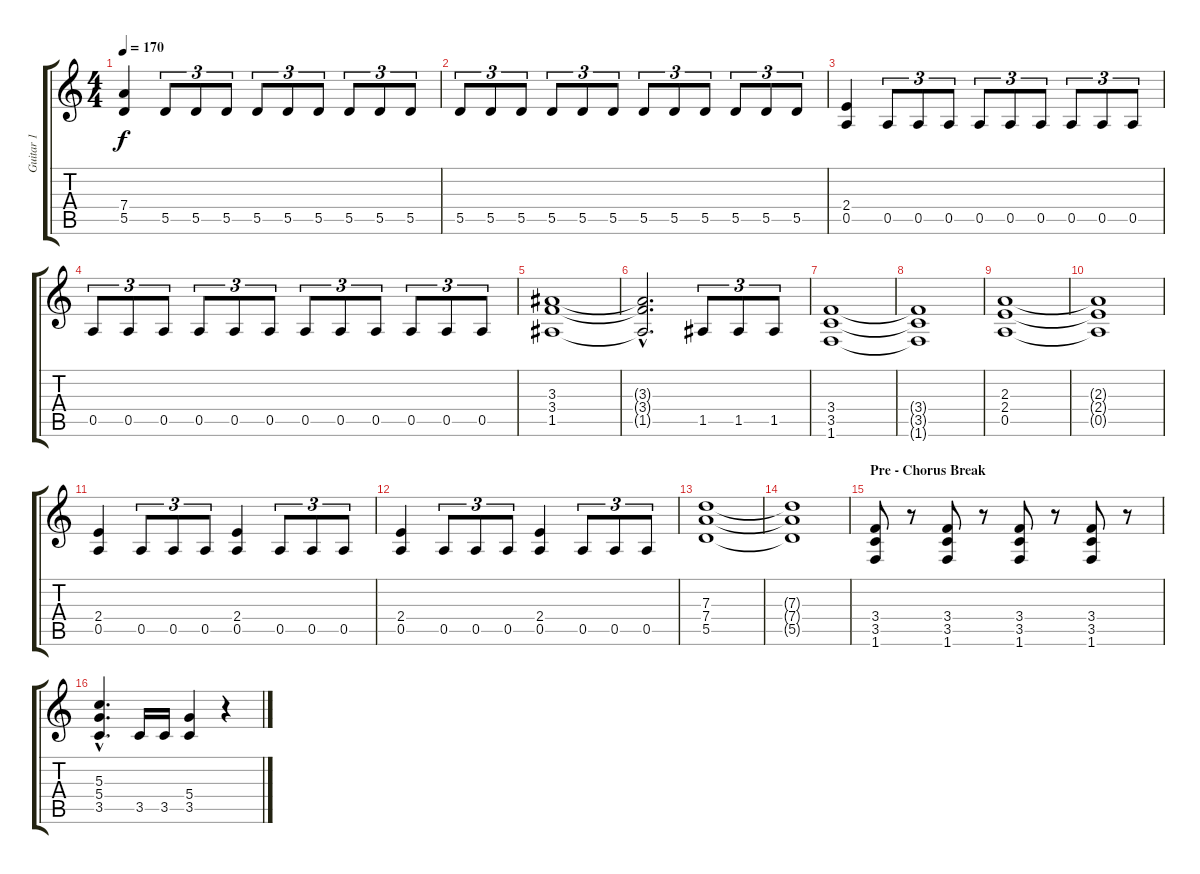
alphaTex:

\track ("Guitar 1" "Guitar 1") {instrument overdrivenguitar}
\staff {score tabs}
\tuning (E4 B3 G3 D3 A2 E2) {hide}
\ts (4 4)
\tempo 170
\clef g2
\ks c
(7.4 5.5).4{dy f} 5.5.8{tu (3 2)} 5.5.8{tu (3 2)} 5.5.8{tu (3 2)} 5.5.8{tu (3 2)} 5.5.8{tu (3 2)} 5.5.8{tu (3 2)} 5.5.8{tu (3 2)} 5.5.8{tu (3 2)} 5.5.8{tu (3 2)} |
5.5.8{tu (3 2)} 5.5.8{tu (3 2)} 5.5.8{tu (3 2)} 5.5.8{tu (3 2)} 5.5.8{tu (3 2)} 5.5.8{tu (3 2)} 5.5.8{tu (3 2)} 5.5.8{tu (3 2)} 5.5.8{tu (3 2)} 5.5.8{tu (3 2)} 5.5.8{tu (3 2)} 5.5.8{tu (3 2)} |
(2.4 0.5).4 0.5.8{tu (3 2)} 0.5.8{tu (3 2)} 0.5.8{tu (3 2)} 0.5.8{tu (3 2)} 0.5.8{tu (3 2)} 0.5.8{tu (3 2)} 0.5.8{tu (3 2)} 0.5.8{tu (3 2)} 0.5.8{tu (3 2)} |
0.5.8{tu (3 2)} 0.5.8{tu (3 2)} 0.5.8{tu (3 2)} 0.5.8{tu (3 2)} 0.5.8{tu (3 2)} 0.5.8{tu (3 2)} 0.5.8{tu (3 2)} 0.5.8{tu (3 2)} 0.5.8{tu (3 2)} 0.5.8{tu (3 2)} 0.5.8{tu (3 2)} 0.5.8{tu (3 2)} |
(3.3 3.4 1.5).1 |
(3.3{hac t} 3.4{hac t} 1.5{hac t}).2{d} 1.5.8{tu (3 2)} 1.5.8{tu (3 2)} 1.5.8{tu (3 2)} |
(3.4 3.5 1.6).1 |
(3.4{t} 3.5{t} 1.6{t}).1 |
(2.3 2.4 0.5).1 |
(2.3{t} 2.4{t} 0.5{t}).1 |
(2.4 0.5).4 0.5.8{tu (3 2)} 0.5.8{tu (3 2)} 0.5.8{tu (3 2)} (2.4 0.5).4 0.5.8{tu (3 2)} 0.5.8{tu (3 2)} 0.5.8{tu (3 2)} |
(2.4 0.5).4 0.5.8{tu (3 2)} 0.5.8{tu (3 2)} 0.5.8{tu (3 2)} (2.4 0.5).4 0.5.8{tu (3 2)} 0.5.8{tu (3 2)} 0.5.8{tu (3 2)} |
(7.3 7.4 5.5).1 |
(7.3{t} 7.4{t} 5.5{t}).1 |
\section ("" "Pre - Chorus Break")
(3.4 3.5 1.6).8 r.8 (3.4 3.5 1.6).8 r.8 (3.4 3.5 1.6).8 r.8 (3.4 3.5 1.6).8 r.8 |
(5.3{hac} 5.4{hac} 3.5{hac}).4{d} 3.5.16 3.5.16 (5.4 3.5).4 r.4
